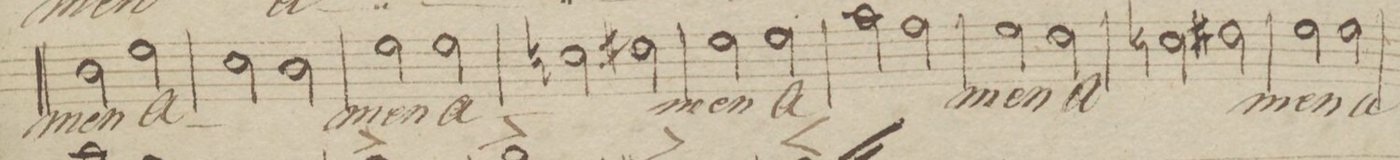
**kern	**text	**dynam
*I"Tenor.	*	*
*clefC4	*	*
*k[b-]	*	*
*met(c|)	*	*
*M2/2	*	*
2d\	-men	.
2d\	a-	.
=84	=84	=84
2Bn\	.	.
2c#X\	.	.
=85	=85	=85
2d\	-men	.
2d\	a-	.
=86	=86	=86
2g\	.	.
2e\	.	.
=87	=87	=87
2d\	-men	.
2c\	a-	.
=88	=88	=88
2Bn\	.	.
2c#X\	.	.
=89	=89	=89
2d\	-men	.
2d\	a-	.
=90	=90	=90
*-	*-	*-
